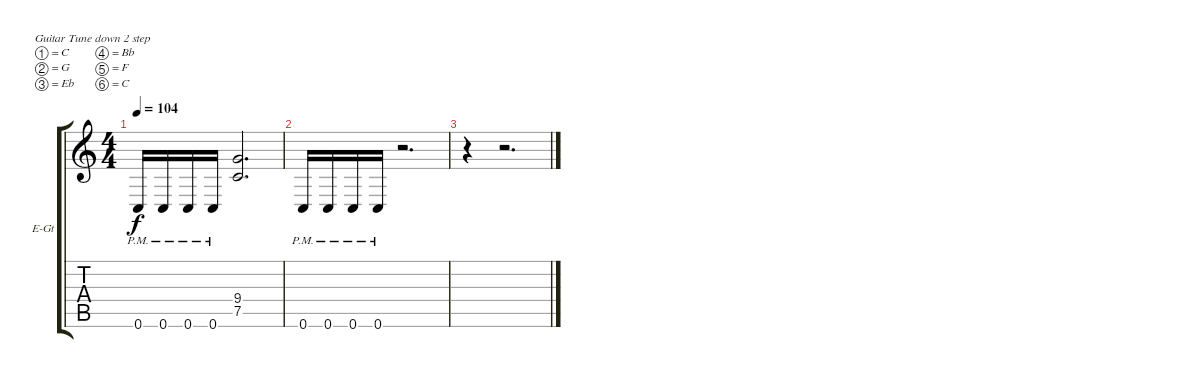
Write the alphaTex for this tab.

\bracketExtendMode groupsimilarinstruments
\firstSystemTrackNameOrientation horizontal
\otherSystemsTrackNameOrientation horizontal
\track ("Toki" "E-Gt") {instrument distortionguitar}
\staff {score tabs}
\tuning (C4 G3 Eb3 Bb2 F2 C2)
\ts (4 4)
\tempo 104
\clef g2
\ks c
0.6{pm}.16{dy f} 0.6{pm}.16 0.6{pm}.16 0.6{pm}.16 (9.4 7.5).2{d} |
0.6{pm}.16 0.6{pm}.16 0.6{pm}.16 0.6{pm}.16 r.2{d} |
r.4 r.2{d}
